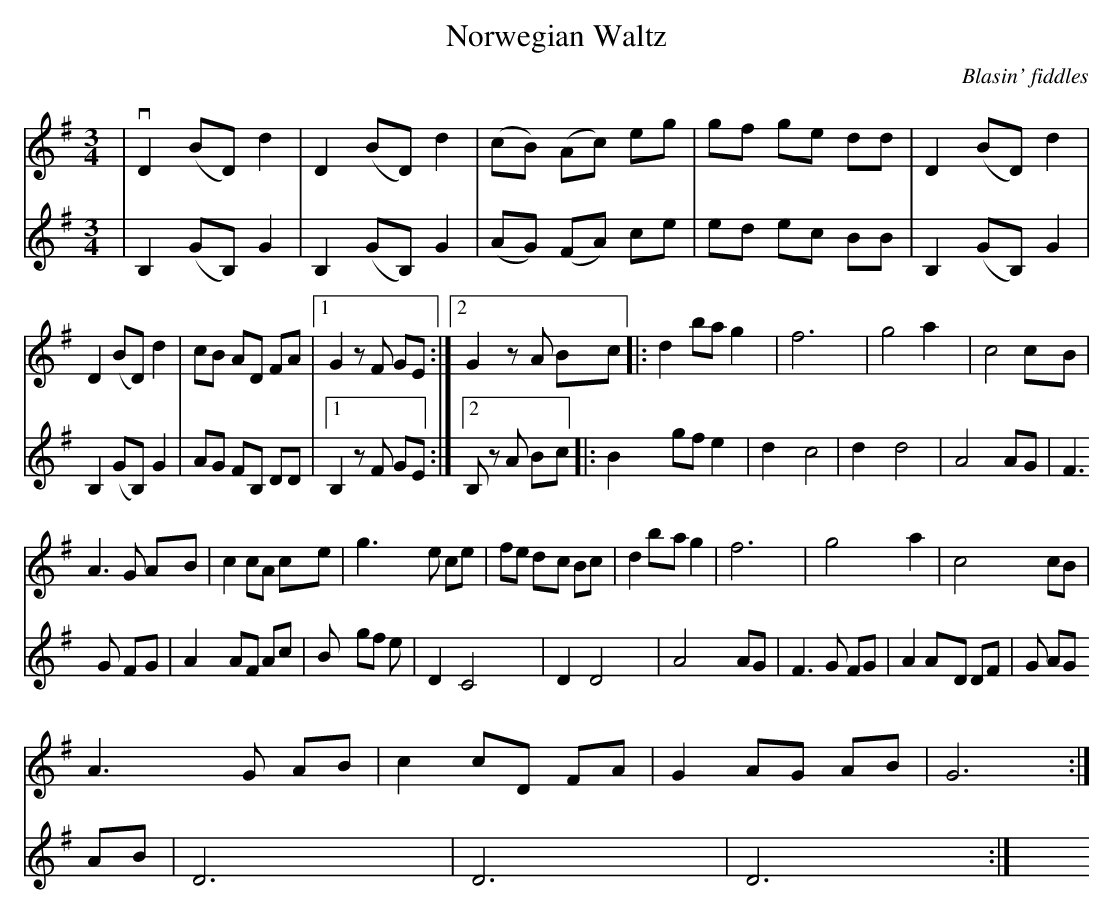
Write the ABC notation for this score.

X:1
T:Norwegian Waltz
C:Blasin' fiddles
M:3/4
L:1/8
K: G
V:1
|v D2 (BD) d2  |D2 (BD) d2| (cB) (Ac) eg| gf ge dd| D2 (BD) d2|
 D2 (BD) d2 | cB AD FA |1G2 zF GE:|2G2 zA Bc|:d2 ba g2 | f6| g4 a2| c4 cB|
 A3 G AB| c2 cA ce |g3 e ce | fe dc Bc |d2 ba g2 | f6| g4 a2| c4 cB|
A3 G AB| c2 cD FA| G2 AG AB| G6:|]
V:2
|B,2 (GB,) G2|B,2 (GB,) G2|(AG) (FA) ce | ed ec BB | B,2 (GB,) G2|B,2 (GB,) G2|AG FB, DD |1 B,2 z F GE:|2B, z A Bc|:B2 gf e2 | d2 c4 | d2 d4 |A4 AG | F3 G FG | A2 AF Ac | B gf e | D2 C4 | D2 D4 |A4 AG | F3 G FG | A2 AD DF |G AG AB | D6 |D6|D6:|
